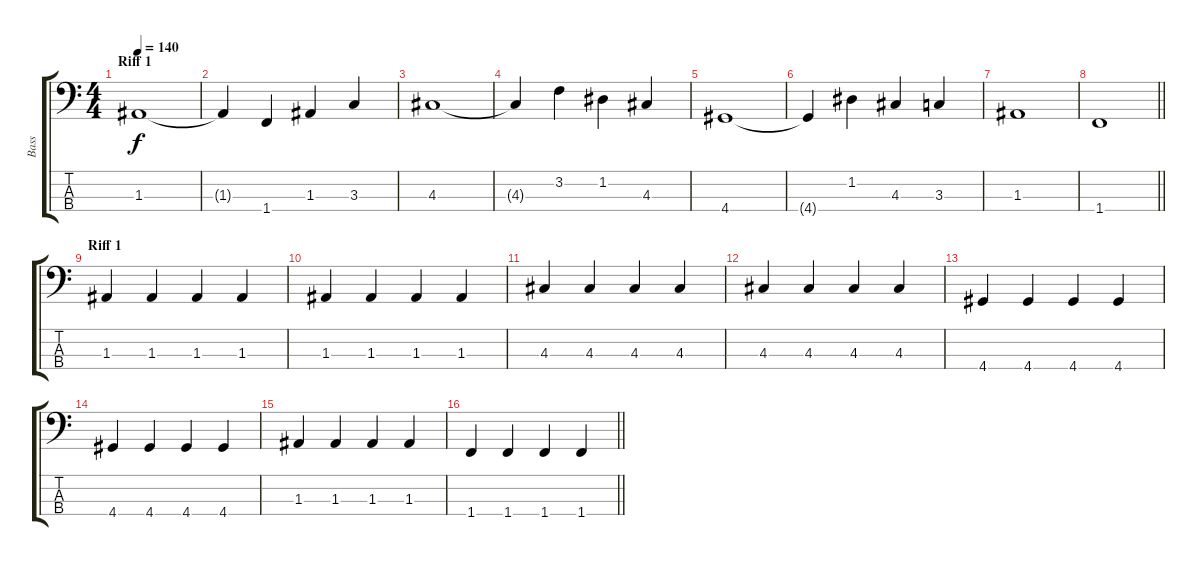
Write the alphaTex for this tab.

\track ("Bass" "Bass") {instrument electricbasspick}
\staff {score tabs}
\tuning (G2 D2 A1 E1) {hide}
\ts (4 4)
\section ("" "Riff 1")
\tempo 140
\clef f4
\ks c
1.3.1{dy f} |
1.3{t}.4 1.4.4 1.3.4 3.3.4 |
4.3.1 |
4.3{t}.4 3.2.4 1.2.4 4.3.4 |
4.4.1 |
4.4{t}.4 1.2.4 4.3.4 3.3.4 |
1.3.1 |
\barLineRight lightlight
1.4.1 |
\section ("" "Riff 1")
1.3.4 1.3.4 1.3.4 1.3.4 |
1.3.4 1.3.4 1.3.4 1.3.4 |
4.3.4 4.3.4 4.3.4 4.3.4 |
4.3.4 4.3.4 4.3.4 4.3.4 |
4.4.4 4.4.4 4.4.4 4.4.4 |
4.4.4 4.4.4 4.4.4 4.4.4 |
1.3.4 1.3.4 1.3.4 1.3.4 |
\barLineRight lightlight
1.4.4 1.4.4 1.4.4 1.4.4
